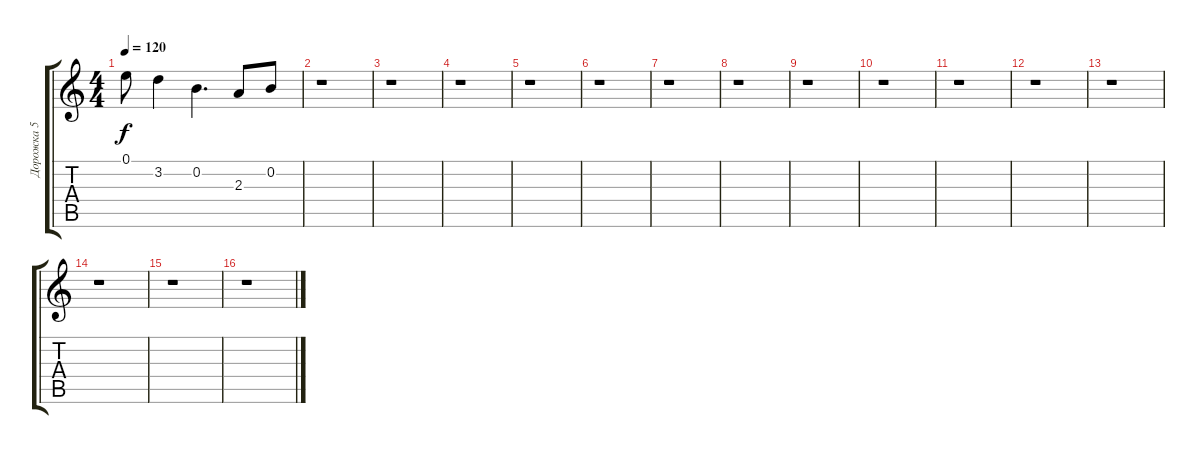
\track ("Дорожка 5" "Дорожка 5") {instrument distortionguitar}
\staff {score tabs}
\tuning (E4 B3 G3 D3 A2 E2) {hide}
\ts (4 4)
\tempo 120
\clef g2
\ks c
0.1{t}.8{dy f} 3.2.4{volume 4} 0.2.4{d volume 3} 2.3.8{volume 2} 0.2.8{volume 2} |
r.1 |
r.1 |
r.1 |
r.1 |
r.1 |
r.1 |
r.1 |
r.1 |
r.1 |
r.1 |
r.1 |
r.1 |
r.1 |
r.1 |
r.1
